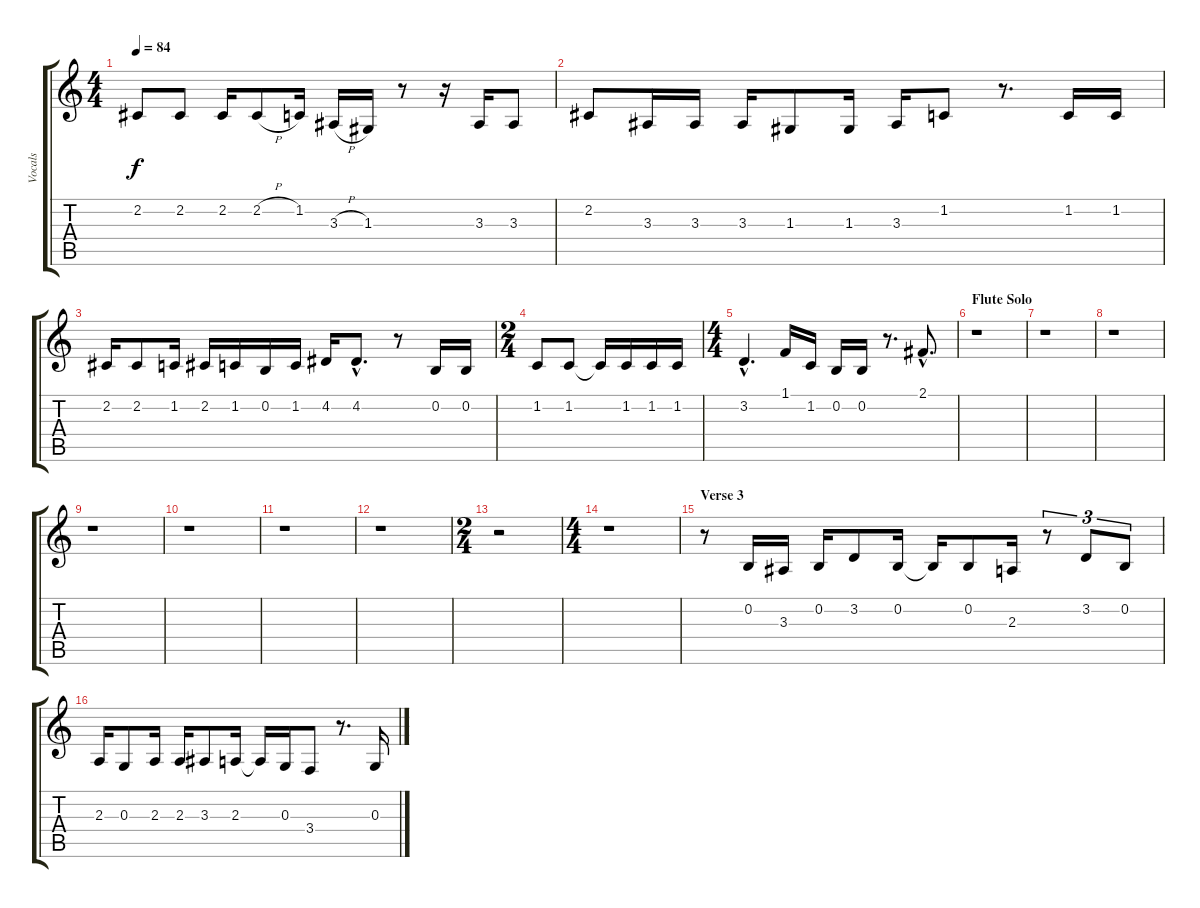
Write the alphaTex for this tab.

\track ("Vocals" "Vocals") {instrument baritonesax}
\staff {score tabs}
\tuning (E4 B3 G3 D3 A2 E2) {hide}
\ts (4 4)
\tempo 84
\clef g2
\ks aminor
2.2.8{dy f} 2.2.8 2.2.16 2.2{h}.8 1.2.16 3.3{h}.16 1.3.16 r.8 r.16 3.3.16 3.3.8 |
2.2.8 3.3.16 3.3.16 3.3.16 1.3.8 1.3.16 3.3.16 1.2.8 r.8{d} 1.2.16 1.2.16 |
2.2.16 2.2.8 1.2.16 2.2.16 1.2.16 0.2.16 1.2.16 4.2.16 4.2{hac}.8{d} r.8 0.2.16 0.2.16 |
\ts (2 4)
1.2.8 1.2.8 1.2{t}.16 1.2.16 1.2.16 1.2.16 |
\ts (4 4)
3.2{hac}.4{d} 1.1.16 1.2.16 0.2.16 0.2.16 r.8{d} 2.1{hac}.8{d} |
\section ("" "Flute Solo")
r.1 |
r.1 |
r.1 |
r.1 |
r.1 |
r.1 |
r.1 |
\ts (2 4)
r.2 |
\ts (4 4)
r.1 |
\section ("" "Verse 3")
r.8 0.2.16 3.3.16 0.2.16 3.2.8 0.2.16 0.2{t}.16 0.2.8 2.3.16 r.8{tu (3 2)} 3.2.8{tu (3 2)} 0.2.8{tu (3 2)} |
2.3.16 0.3.8 2.3.16 2.3.16 3.3.8 2.3.16 2.3{t}.16 0.3.16 3.4.8 r.8{d} 0.3.16
